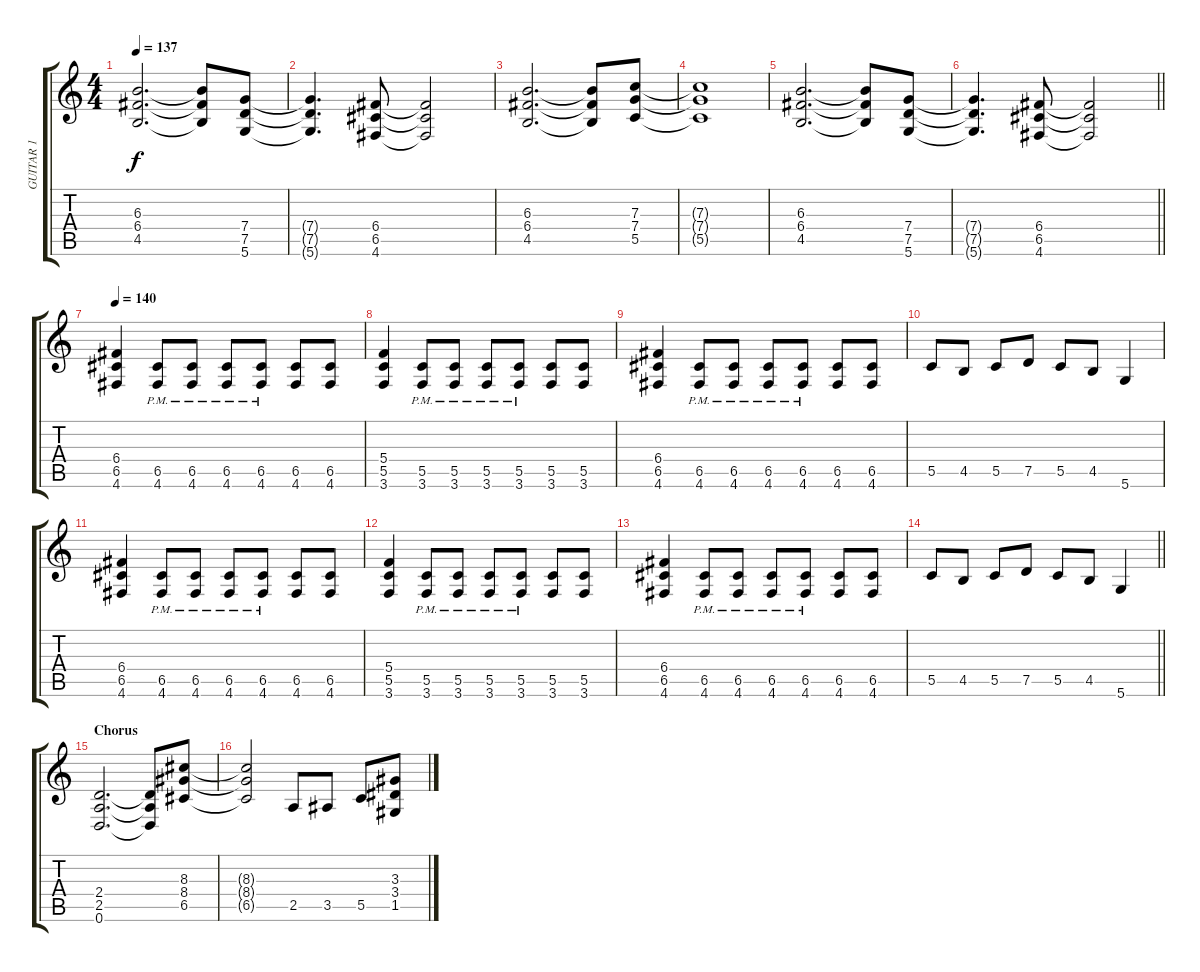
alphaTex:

\track ("GUITAR 1" "GUITAR 1") {instrument overdrivenguitar}
\staff {score tabs}
\tuning (D4 A3 F3 C3 G2 D2) {hide}
\ts (4 4)
\tempo 137
\clef g2
\ks c
(6.3 6.4 4.5).2{d dy f} (6.3{t} 6.4{t} 4.5{t}).8 (7.4 7.5 5.6).8 |
(7.4{t} 7.5{t} 5.6{t}).4{d} (6.4 6.5 4.6).8 (6.4{t} 6.5{t} 4.6{t}).2 |
(6.3 6.4 4.5).2{d} (6.3{t} 6.4{t} 4.5{t}).8 (7.3 7.4 5.5).8 |
(7.3{t} 7.4{t} 5.5{t}).1 |
(6.3 6.4 4.5).2{d} (6.3{t} 6.4{t} 4.5{t}).8 (7.4 7.5 5.6).8 |
\barLineRight lightlight
(7.4{t} 7.5{t} 5.6{t}).4{d} (6.4 6.5 4.6).8 (6.4{t} 6.5{t} 4.6{t}).2 |
\tempo 140
(6.4 6.5 4.6).4 (6.5{pm} 4.6{pm}).8 (6.5{pm} 4.6{pm}).8 (6.5{pm} 4.6{pm}).8 (6.5{pm} 4.6{pm}).8 (6.5 4.6).8 (6.5 4.6).8 |
(5.4 5.5 3.6).4 (5.5{pm} 3.6{pm}).8 (5.5{pm} 3.6{pm}).8 (5.5{pm} 3.6{pm}).8 (5.5{pm} 3.6{pm}).8 (5.5 3.6).8 (5.5 3.6).8 |
(6.4 6.5 4.6).4 (6.5{pm} 4.6{pm}).8 (6.5{pm} 4.6{pm}).8 (6.5{pm} 4.6{pm}).8 (6.5{pm} 4.6{pm}).8 (6.5 4.6).8 (6.5 4.6).8 |
5.5.8 4.5.8 5.5.8 7.5.8 5.5.8 4.5.8 5.6.4 |
(6.4 6.5 4.6).4 (6.5{pm} 4.6{pm}).8 (6.5{pm} 4.6{pm}).8 (6.5{pm} 4.6{pm}).8 (6.5{pm} 4.6{pm}).8 (6.5 4.6).8 (6.5 4.6).8 |
(5.4 5.5 3.6).4 (5.5{pm} 3.6{pm}).8 (5.5{pm} 3.6{pm}).8 (5.5{pm} 3.6{pm}).8 (5.5{pm} 3.6{pm}).8 (5.5 3.6).8 (5.5 3.6).8 |
(6.4 6.5 4.6).4 (6.5{pm} 4.6{pm}).8 (6.5{pm} 4.6{pm}).8 (6.5{pm} 4.6{pm}).8 (6.5{pm} 4.6{pm}).8 (6.5 4.6).8 (6.5 4.6).8 |
\barLineRight lightlight
5.5.8 4.5.8 5.5.8 7.5.8 5.5.8 4.5.8 5.6.4 |
\section ("" "Chorus")
(2.4 2.5 0.6).2{d} (2.4{t} 2.5{t} 0.6{t}).8 (8.3 8.4 6.5).8 |
(8.3{t} 8.4{t} 6.5{t}).2 2.5.8 3.5.8 5.5.8 (3.3 3.4 1.5).8
